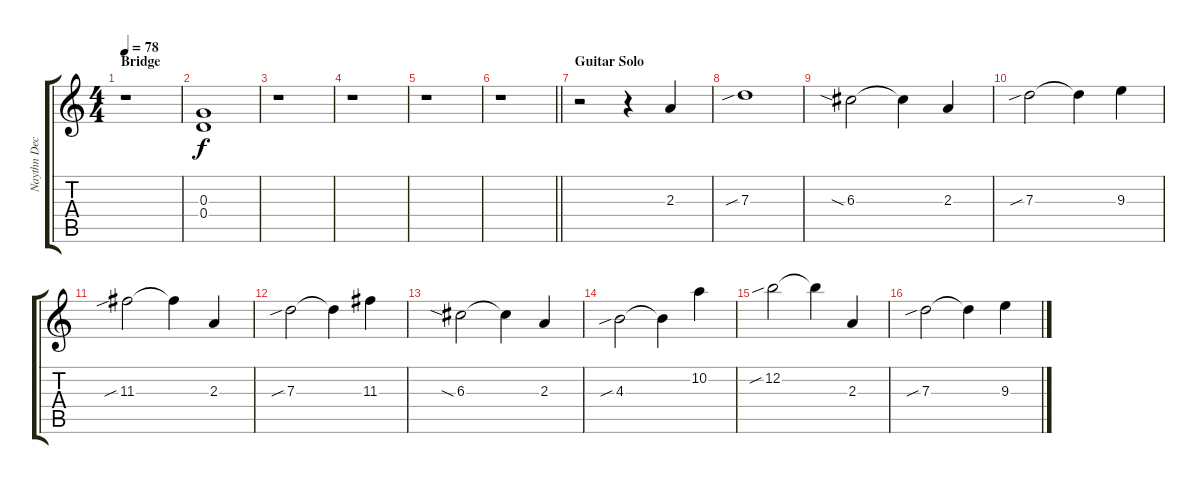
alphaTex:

\track ("Naythn December (Dist. Guitar)" "Naythn Dec") {instrument overdrivenguitar}
\staff {score tabs}
\tuning (E4 B3 G3 D3 A2 E2) {hide}
\ts (4 4)
\section ("" "Bridge")
\tempo 78
\clef g2
\ks c
r.1{dy f} |
(0.3 0.4).1 |
r.1 |
r.1 |
r.1 |
\barLineRight lightlight
r.1 |
\section ("" "Guitar Solo")
r.2 r.4 2.3.4 |
7.3{sib}.1 |
6.3{sia}.2 6.3{t}.4 2.3.4 |
7.3{sib}.2 7.3{t}.4 9.3.4 |
11.3{sib}.2 11.3{t}.4 2.3.4 |
7.3{sib}.2 7.3{t}.4 11.3.4 |
6.3{sia}.2 6.3{t}.4 2.3.4 |
4.3{sib}.2 4.3{t}.4 10.2.4 |
12.2{sib}.2 12.2{t}.4 2.3.4 |
7.3{sib}.2 7.3{t}.4 9.3.4
